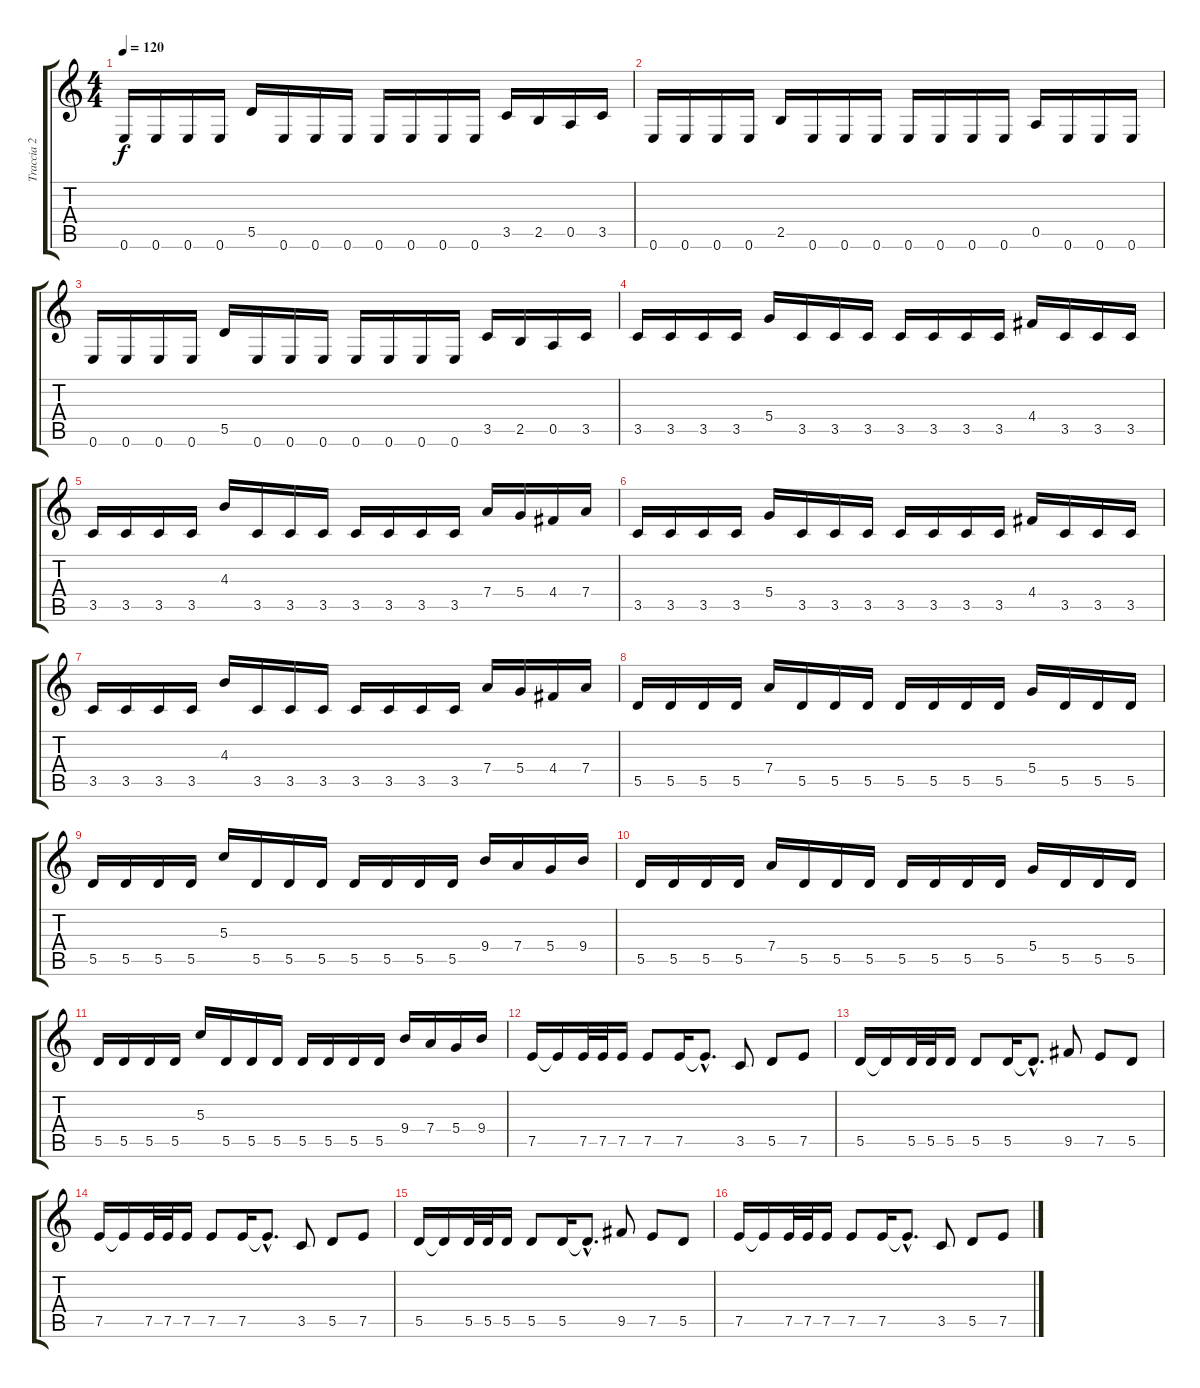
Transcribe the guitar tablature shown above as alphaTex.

\track ("Traccia 2" "Traccia 2") {instrument distortionguitar}
\staff {score tabs}
\tuning (E4 B3 G3 D3 A2 E2) {hide}
\ts (4 4)
\tempo 120
\clef g2
\ks c
0.6.16{dy f} 0.6.16 0.6.16 0.6.16 5.5.16 0.6.16 0.6.16 0.6.16 0.6.16 0.6.16 0.6.16 0.6.16 3.5.16 2.5.16 0.5.16 3.5.16 |
0.6.16 0.6.16 0.6.16 0.6.16 2.5.16 0.6.16 0.6.16 0.6.16 0.6.16 0.6.16 0.6.16 0.6.16 0.5.16 0.6.16 0.6.16 0.6.16 |
0.6.16 0.6.16 0.6.16 0.6.16 5.5.16 0.6.16 0.6.16 0.6.16 0.6.16 0.6.16 0.6.16 0.6.16 3.5.16 2.5.16 0.5.16 3.5.16 |
3.5.16 3.5.16 3.5.16 3.5.16 5.4.16 3.5.16 3.5.16 3.5.16 3.5.16 3.5.16 3.5.16 3.5.16 4.4.16 3.5.16 3.5.16 3.5.16 |
3.5.16 3.5.16 3.5.16 3.5.16 4.3.16 3.5.16 3.5.16 3.5.16 3.5.16 3.5.16 3.5.16 3.5.16 7.4.16 5.4.16 4.4.16 7.4.16 |
3.5.16 3.5.16 3.5.16 3.5.16 5.4.16 3.5.16 3.5.16 3.5.16 3.5.16 3.5.16 3.5.16 3.5.16 4.4.16 3.5.16 3.5.16 3.5.16 |
3.5.16 3.5.16 3.5.16 3.5.16 4.3.16 3.5.16 3.5.16 3.5.16 3.5.16 3.5.16 3.5.16 3.5.16 7.4.16 5.4.16 4.4.16 7.4.16 |
5.5.16 5.5.16 5.5.16 5.5.16 7.4.16 5.5.16 5.5.16 5.5.16 5.5.16 5.5.16 5.5.16 5.5.16 5.4.16 5.5.16 5.5.16 5.5.16 |
5.5.16 5.5.16 5.5.16 5.5.16 5.3.16 5.5.16 5.5.16 5.5.16 5.5.16 5.5.16 5.5.16 5.5.16 9.4.16 7.4.16 5.4.16 9.4.16 |
5.5.16 5.5.16 5.5.16 5.5.16 7.4.16 5.5.16 5.5.16 5.5.16 5.5.16 5.5.16 5.5.16 5.5.16 5.4.16 5.5.16 5.5.16 5.5.16 |
5.5.16 5.5.16 5.5.16 5.5.16 5.3.16 5.5.16 5.5.16 5.5.16 5.5.16 5.5.16 5.5.16 5.5.16 9.4.16 7.4.16 5.4.16 9.4.16 |
7.5.16 7.5{t}.16 7.5.32 7.5.32 7.5.16 7.5.8 7.5.16 7.5{hac t}.8{d} 3.5.8 5.5.8 7.5.8 |
5.5.16 5.5{t}.16 5.5.32 5.5.32 5.5.16 5.5.8 5.5.16 5.5{hac t}.8{d} 9.5.8 7.5.8 5.5.8 |
7.5.16 7.5{t}.16 7.5.32 7.5.32 7.5.16 7.5.8 7.5.16 7.5{hac t}.8{d} 3.5.8 5.5.8 7.5.8 |
5.5.16 5.5{t}.16 5.5.32 5.5.32 5.5.16 5.5.8 5.5.16 5.5{hac t}.8{d} 9.5.8 7.5.8 5.5.8 |
7.5.16 7.5{t}.16 7.5.32 7.5.32 7.5.16 7.5.8 7.5.16 7.5{hac t}.8{d} 3.5.8 5.5.8 7.5.8
